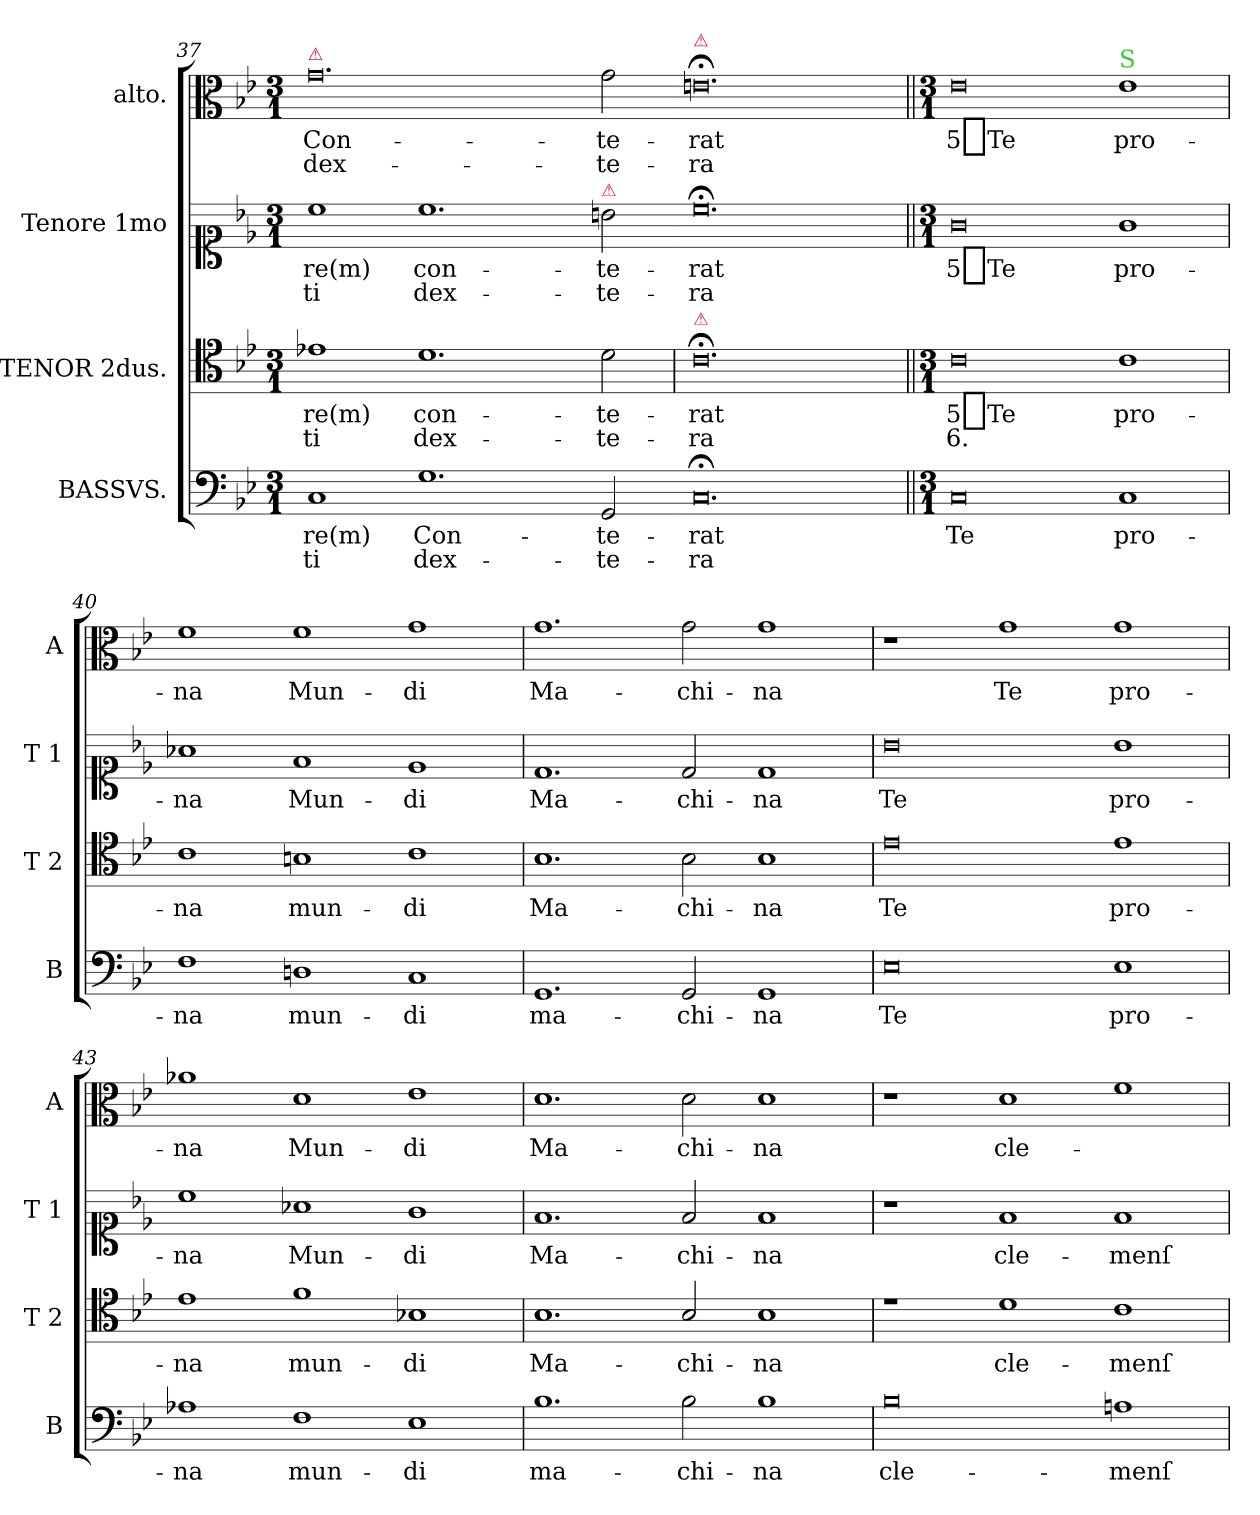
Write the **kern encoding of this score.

**kern	**text	**text	**kern	**text	**text	**kern	**text	**text	**kern	**text	**text
*part4	*part4	*part4	*part3	*part3	*part3	*part2	*part2	*part2	*part1	*part1	*part1
*staff4	*staff4	*staff4	*staff3	*staff3	*staff3	*staff2	*staff2	*staff2	*staff1	*staff1	*staff1
*I"BASSVS.	*	*	*I"TENOR 2dus.	*	*	*I"Tenore 1mo	*	*	*I"alto.	*	*
*I'B	*	*	*I'T 2	*	*	*I'T 1	*	*	*I'A	*	*
*clefF4	*	*	*clefC4	*	*	*clefC1	*	*	*clefC3	*	*
*k[b-e-]	*	*	*k[b-e-]	*	*	*k[b-e-]	*	*	*k[b-e-]	*	*
*M3/1	*	*	*M3/1	*	*	*M3/1	*	*	*M3/1	*	*
=37	=37	=37	=37	=37	=37	=37	=37	=37	=37	=37	=37
!	!	!	!	!	!	!	!	!	!LO:TX:a:color=crimson:t=⚠	!	!
!	!	!	!	!	!	!	!	!	!LO:N:vis=0.	!	!
1C	-re(m)	-ti	1e-X	-re(m)	-ti	1cc	-re(m)	-ti	0g	Con-	dex-
1.G	Con-	dex-	1.d	con-	dex-	1.cc	con-	dex-	.	.	.
.	.	.	.	.	.	.	.	.	2ryy	.	.
!	!	!	!	!	!	!LO:TX:a:color=crimson:t=⚠	!	!	!	!	!
2GG/	-te-	-te-	2d\	-te-	-te-	2bn\	-te-	-te-	2g\	-te-	-te-
=38-	=38-	=38-	=38	=38-	=38-	=38-	=38-	=38-	=38-	=38-	=38-
!	!	!	!	!	!	!	!	!	!LO:TX:a:color=crimson:t=⚠	!	!
!	!	!	!LO:TX:a:color=crimson:t=⚠	!	!	!	!	!	!	!	!
0.C;<;	-rat	-ra	0.c;<;	-rat	-ra	0.cc;<;	-rat	-ra	0.en;<;	-rat	-ra
=39||	=39||	=39||	=39||	=39||	=39||	=39||	=39||	=39||	=39||	=39||	=39||
*M3/1	*	*	*M3/1	*	*	*M3/1	*	*	*M3/1	*	*
0C	Te	.	0c	5_Te	6.	0g	5_Te	.	0e-	5_Te	.
!	!	!	!	!	!	!	!	!	!LO:TX:a:color=limegreen:t=S	!	!
1C	pro-	.	1c	pro-	.	1g	pro-	.	1e-	pro-	.
=40	=40	=40	=40	=40	=40	=40	=40	=40	=40	=40	=40
1F	-na	.	1c	-na	.	1a-X	-na	.	1f	-na	.
1Dn	mun-	.	1Bn	mun-	.	1f	Mun-	.	1f	Mun-	.
1C	-di	.	1c	-di	.	1e-	-di	.	1g	-di	.
=41	=41	=41	=41	=41	=41	=41	=41	=41	=41	=41	=41
1.GG	ma-	.	1.B-	Ma-	.	1.d	Ma-	.	1.g	Ma-	.
2GG/	-chi-	.	2B-\	-chi-	.	2d/	-chi-	.	2g\	-chi-	.
1GG	-na	.	1B-	-na	.	1d	-na	.	1g	-na	.
=42	=42	=42	=42	=42	=42	=42	=42	=42	=42	=42	=42
!	!LO:LY:i	!	!	!LO:LY:i	!	!	!LO:LY:i	!	!	!	!
0E-	Te	.	0e-	Te	.	0b-	Te	.	1r	.	.
!	!	!	!	!	!	!	!	!	!	!LO:LY:i	!
.	.	.	.	.	.	.	.	.	1g	Te	.
!	!LO:LY:i	!	!	!LO:LY:i	!	!	!LO:LY:i	!	!	!LO:LY:i	!
1E-	pro-	.	1e-	pro-	.	1b-	pro-	.	1g	pro-	.
=43	=43	=43	=43	=43	=43	=43	=43	=43	=43	=43	=43
!	!LO:LY:i	!	!	!LO:LY:i	!	!	!LO:LY:i	!	!	!LO:LY:i	!
1A-X	-na	.	1e-	-na	.	1cc	-na	.	1a-X	-na	.
!	!LO:LY:i	!	!	!LO:LY:i	!	!	!LO:LY:i	!	!	!LO:LY:i	!
1F	mun-	.	1f	mun-	.	1a-X	Mun-	.	1d	Mun-	.
!	!LO:LY:i	!	!	!LO:LY:i	!	!	!LO:LY:i	!	!	!LO:LY:i	!
1E-	-di	.	1B-X	-di	.	1g	-di	.	1e-	-di	.
=44	=44	=44	=44	=44	=44	=44	=44	=44	=44	=44	=44
!	!LO:LY:i	!	!	!LO:LY:i	!	!	!LO:LY:i	!	!	!LO:LY:i	!
1.B-	ma-	.	1.B-	Ma-	.	1.f	Ma-	.	1.d	Ma-	.
!	!LO:LY:i	!	!	!LO:LY:i	!	!	!LO:LY:i	!	!	!LO:LY:i	!
2B-\	-chi-	.	2B-/	-chi-	.	2f/	-chi-	.	2d\	-chi-	.
!	!LO:LY:i	!	!	!LO:LY:i	!	!	!LO:LY:i	!	!	!LO:LY:i	!
1B-	-na	.	1B-	-na	.	1f	-na	.	1d	-na	.
=45	=45	=45	=45	=45	=45	=45	=45	=45	=45	=45	=45
0B-	cle-	.	1re	.	.	1r	.	.	1r	.	.
.	.	.	1d	cle-	.	1f	cle-	.	1d	cle-	.
1An	-menſ	.	1c	-menſ	.	1f	-menſ	.	1f	.	.
=	=	=	=	=	=	=	=	=	=	=	=
*-	*-	*-	*-	*-	*-	*-	*-	*-	*-	*-	*-
